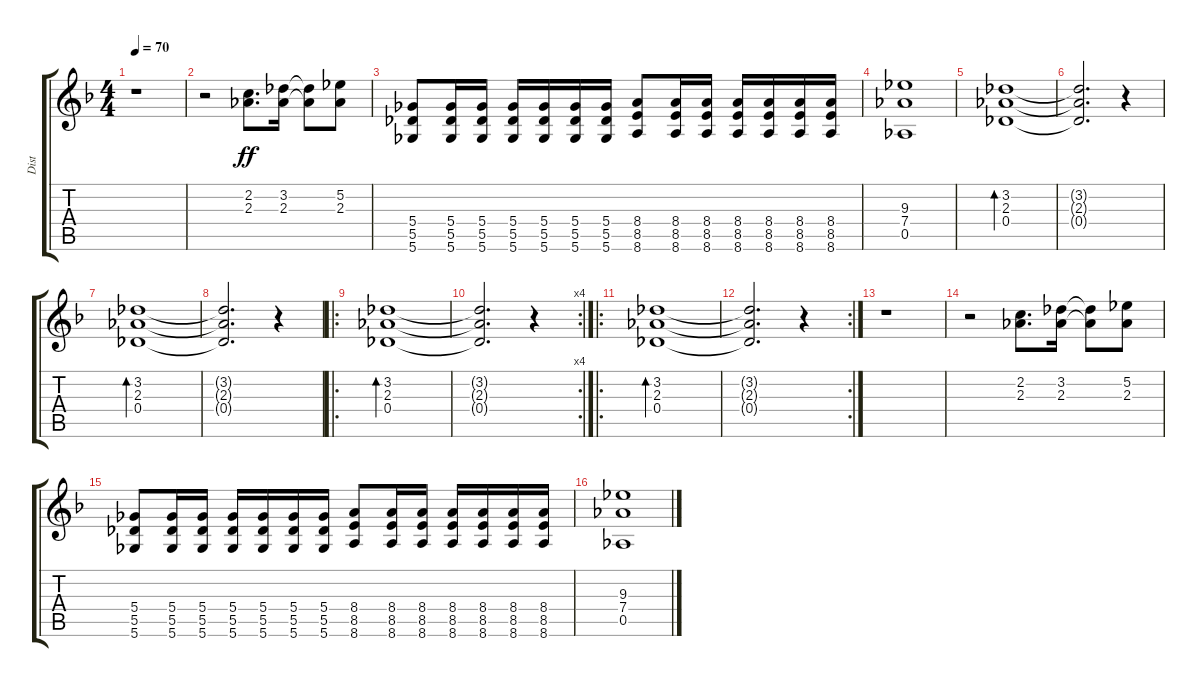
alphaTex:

\track ("Dist" "Dist") {instrument distortionguitar}
\staff {score tabs}
\tuning (Eb4 Bb3 Gb3 Db3 Ab2 Db2) {hide}
\ts (4 4)
\tempo 70
\clef g2
\ks f
r.1{dy ff} |
r.2 (2.2 2.3).8{d} (3.2 2.3).16 (3.2{t} 2.3{t}).8 (5.2 2.3).8 |
(5.4 5.5 5.6).8 (5.4 5.5 5.6).16 (5.4 5.5 5.6).16 (5.4 5.5 5.6).16 (5.4 5.5 5.6).16 (5.4 5.5 5.6).16 (5.4 5.5 5.6).16 (8.4 8.5 8.6).8 (8.4 8.5 8.6).16 (8.4 8.5 8.6).16 (8.4 8.5 8.6).16 (8.4 8.5 8.6).16 (8.4 8.5 8.6).16 (8.4 8.5 8.6).16 |
(9.3 7.4 0.5).1 |
(3.2 2.3 0.4).1{bd 30} |
(3.2{t} 2.3{t} 0.4{t}).2{d} r.4 |
(3.2 2.3 0.4).1{bd 30} |
(3.2{t} 2.3{t} 0.4{t}).2{d} r.4 |
\ro
(3.2 2.3 0.4).1{bd 30} |
\rc 4
(3.2{t} 2.3{t} 0.4{t}).2{d} r.4 |
\ro
(3.2 2.3 0.4).1{bd 30} |
\rc 2
(3.2{t} 2.3{t} 0.4{t}).2{d} r.4 |
r.1 |
r.2 (2.2 2.3).8{d} (3.2 2.3).16 (3.2{t} 2.3{t}).8 (5.2 2.3).8 |
(5.4 5.5 5.6).8 (5.4 5.5 5.6).16 (5.4 5.5 5.6).16 (5.4 5.5 5.6).16 (5.4 5.5 5.6).16 (5.4 5.5 5.6).16 (5.4 5.5 5.6).16 (8.4 8.5 8.6).8 (8.4 8.5 8.6).16 (8.4 8.5 8.6).16 (8.4 8.5 8.6).16 (8.4 8.5 8.6).16 (8.4 8.5 8.6).16 (8.4 8.5 8.6).16 |
(9.3 7.4 0.5).1
